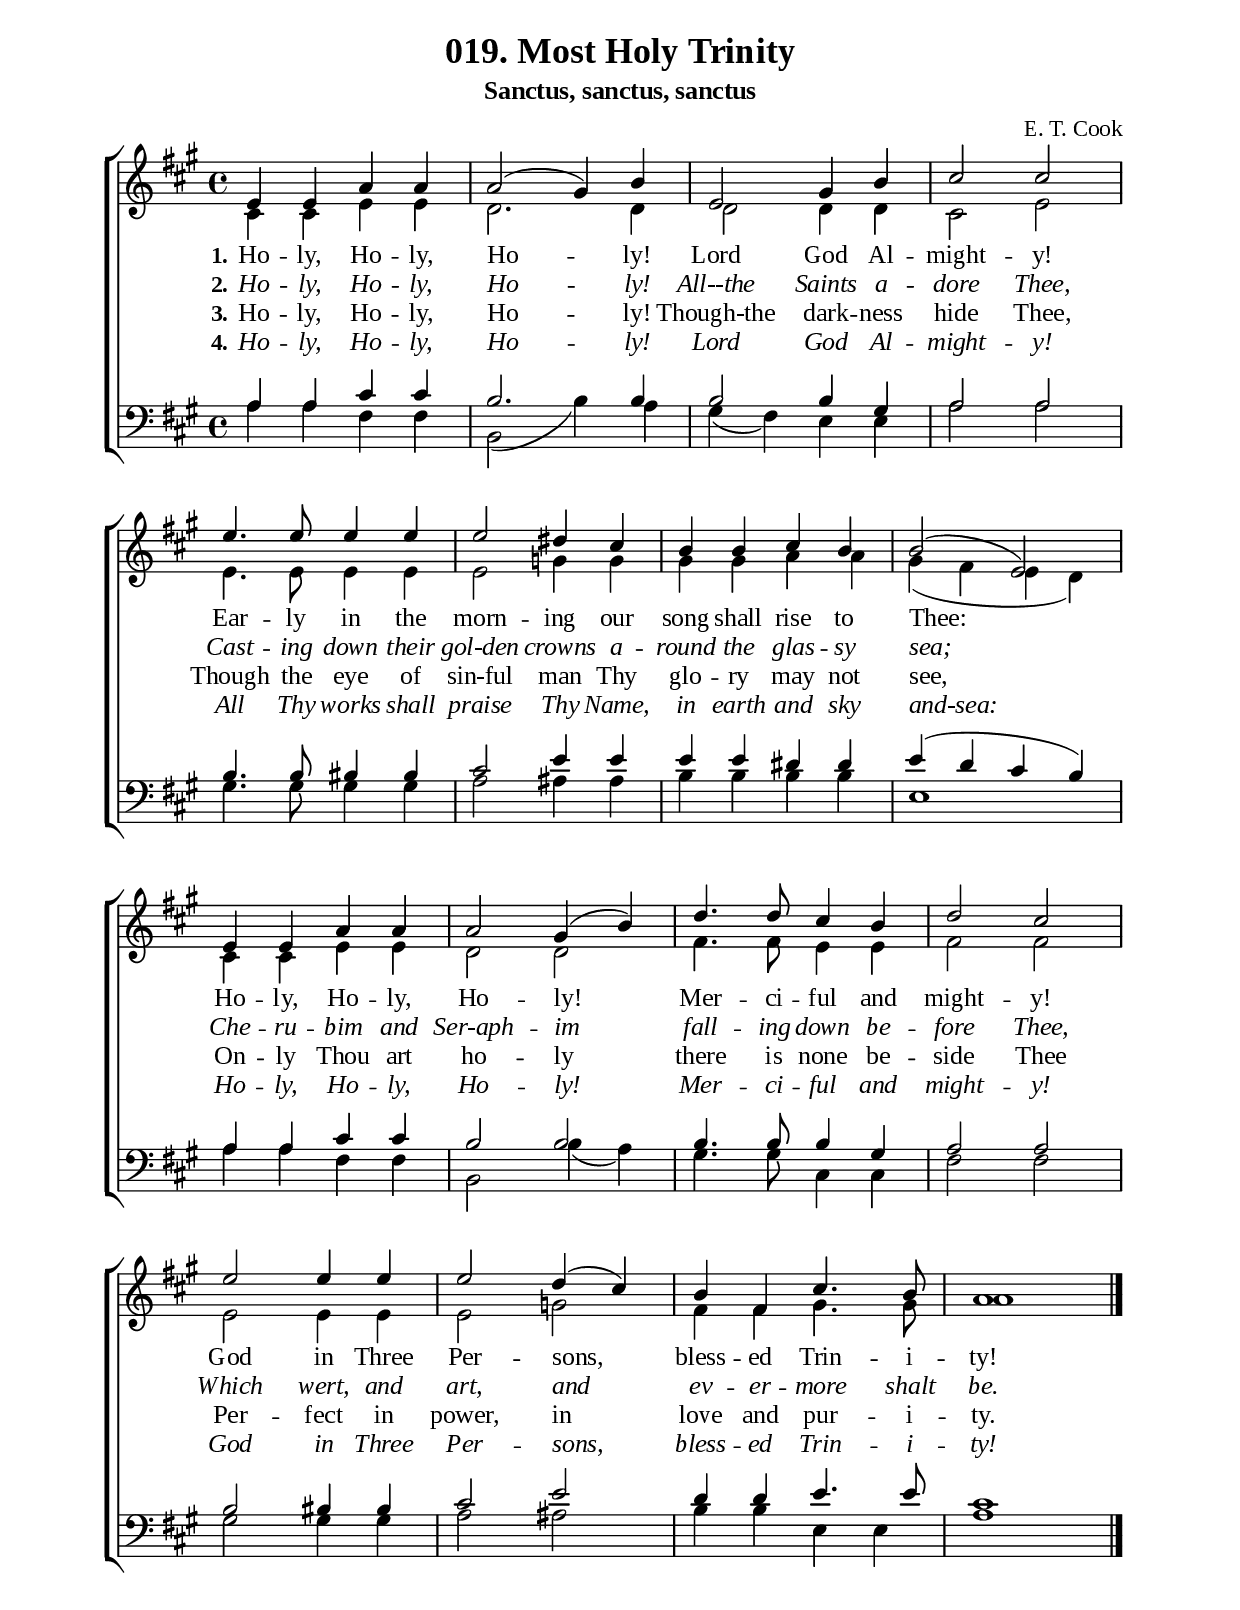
%%%%%%%%%%%%%%%%%%%%%%%%%%%%%
% CONTENTS OF THIS DOCUMENT
% 1. Common settings
% 2. Soprano verse music
% 3. Alto verse music
% 4. Tenor verse music
% 5. Basso verse music
% 6. Verse lyrics
% 7. Layout
%%%%%%%%%%%%%%%%%%%%%%%%%%%%%

%%%%%%%%%%%%%%%%%%%%%%%%%%%%%
% 1. Common settings
%%%%%%%%%%%%%%%%%%%%%%%%%%%%%
\version "2.18.2"

\header {
  title = "019. Most Holy Trinity"
  subtitle = "Sanctus, sanctus, sanctus"
  %poet = ""
  composer = "E. T. Cook"
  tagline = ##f
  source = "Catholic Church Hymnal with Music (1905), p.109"
  %site = ""
}

globalSettings= {
  \key a \major
  \time 4/4
  %\override Score.BarNumber.break-visibility = ##(#t #t #t)
  \override Score.BarNumber.break-visibility = ##(#f #f #f)
}

verseSettings = {
  \phrasingSlurDashed
}

\paper {
  #(set-paper-size "a4")
  top-margin = 15\mm
  bottom-margin = 15\mm
  left-margin = 20\mm
  right-margin = 20\mm
  indent = #0
  #(define fonts
	 (make-pango-font-tree "Liberation Serif"
	 		       "Liberation Serif"
			       "Liberation Serif"
			       (/ 20 20)))
}

printItalic = \with {
  \override LyricText.font-shape = #'italic
}

%%%%%%%%%%%%%%%%%%%%%%%%%%%%%
% 2. Soprano verse music
%%%%%%%%%%%%%%%%%%%%%%%%%%%%%
musicVerseSoprano = \relative c' {
  %{  1 %} e4 e a a |
  %{	2 %} a2 (gis4) b |
  %{	3 %} e,2 gis4 b |
  %{	4 %} cis2 cis \break \bar "|"
  %{	5 %} e4. e8 e4 e |
  %{	6 %} e2 dis4 cis |
  %{	7 %} b b cis b |
  %{	8 %} b2 (e,) \break \bar "|"
  %{	9 %} e4 e a a |
  %{ 10%} a2 gis4 (b) |
  %{ 11%} d4. d8 cis4 b |
  %{ 12%} d2 cis \break \bar "|"
  %{ 13%} e2 e4 e |
  %{ 14%} e2 d4 (cis) |
  %{ 15%} b fis cis'4. b8 |
  %{ 16%} a1 \bar "|."
}

%%%%%%%%%%%%%%%%%%%%%%%%%%%%%
% 3. Alto verse music
%%%%%%%%%%%%%%%%%%%%%%%%%%%%%
musicVerseAlto = \relative c' {
  %{	1 %} cis4 cis e e |
  %{	2 %} d2. d4 |
  %{	3 %} d2 d4 d |
  %{	4 %} cis2 e |
  %{	5 %} e4. e8 e4 e |
  %{	6 %} e2 g4 g |
  %{	7 %} gis gis a a |
  %{	8 %} gis (fis e d) |
  %{	9 %} cis cis e e |
  %{ 10%} d2 d |
  %{ 11%} fis4. fis8 e4 e |
  %{ 12%} fis2 fis |
  %{ 13%} e2 e4 e |
  %{ 14%} e2 g |
  %{ 15%} fis4 fis gis4. gis8 |
  %{ 16%} a1
}

%%%%%%%%%%%%%%%%%%%%%%%%%%%%%
% 4. Tenor verse music
%%%%%%%%%%%%%%%%%%%%%%%%%%%%%
musicVerseTenor = \relative c' {
  %{	1 %} a4 a cis cis |
  %{	2 %} b2. b4 |
  %{	3 %} b2 b4  gis |
  %{	4 %} a2 a |
  %{	5 %} b4. b8 bis4 bis |
  %{	6 %} cis2 e4 e |
  %{	7 %} e e dis dis |
  %{	8 %} e (d cis b) |
  %{	9 %} a a cis cis |
  %{ 10%} b2 b |
  %{ 11%} b4. b8 b4 gis |
  %{ 12%} a2 a |
  %{ 13%} b2 bis4 bis |
  %{ 14%} cis2 e |
  %{ 15%} d4 d e4. e8 |
  %{ 16%} cis1
}

%%%%%%%%%%%%%%%%%%%%%%%%%%%%%
% 5. Basso verse music
%%%%%%%%%%%%%%%%%%%%%%%%%%%%%
musicVerseBasso = \relative c {
  %{	1 %} a'4 a fis fis |
  %{	2 %} b,2 (b'4) a |
  %{	3 %} gis (fis) e e |
  %{	4 %} a2 a |
  %{	5 %} gis4. gis8 gis4 gis |
  %{	6 %} a2 ais4 ais |
  %{	7 %} b b b b |
  %{	8 %} e,1 |
  %{	9 %} a4 a fis fis |
  %{ 10%} b,2 b'4 (a) |
  %{ 11%} gis4. gis8 cis,4 cis |
  %{ 12%} fis2 fis |
  %{ 13%} gis2 gis4 gis |
  %{ 14%} a2 ais |
  %{ 15%} b4 b e, e |
  %{ 16%} a1
  }

%%%%%%%%%%%%%%%%%%%%%%%%%%%%%
% 6. Verse lyrics
%%%%%%%%%%%%%%%%%%%%%%%%%%%%%
lyricVerseOne = \lyricmode {
  \set stanza = #"1."
  Ho -- ly, Ho -- ly, Ho -- ly! Lord God Al -- might -- y!
  Ear -- ly in the morn -- ing our song shall rise to Thee:
  Ho -- ly, Ho -- ly, Ho -- ly! Mer -- ci -- ful and might -- y!
  God in Three Per -- sons, bless -- ed Trin -- i -- ty!
}

lyricVerseTwo = \lyricmode {
  \set stanza = #"2."
  Ho -- ly, Ho -- ly, Ho -- ly! All--the Saints a -- dore Thee,
  Cast -- ing down their gol-den crowns a -- round the glas -- sy sea;
  Che -- ru -- bim and Ser-aph -- im fall -- ing down be -- fore Thee,
  Which wert, and art, and ev -- er -- more shalt be.
}

lyricVerseThree = \lyricmode {
  \set stanza = #"3."
  Ho -- ly, Ho -- ly, Ho -- ly! Though-the dark -- ness hide Thee,
  Though the eye of sin-ful man Thy glo -- ry may not see,
  On -- ly Thou art ho -- ly there is none be -- side Thee
  Per -- fect in power, in love and pur -- i -- ty.
}

lyricVerseFour = \lyricmode {
  \set stanza = #"4."
    Ho -- ly, Ho -- ly, Ho -- ly! Lord God Al -- might -- y!
	All Thy works shall praise Thy Name, in earth and sky and-sea:
	Ho -- ly, Ho -- ly, Ho -- ly! Mer -- ci -- ful and might -- y!
	God in Three Per -- sons, bless -- ed Trin -- i -- ty!
}


%%%%%%%%%%%%%%%%%%%%%%%%%%%%%
% 7. Layout
%%%%%%%%%%%%%%%%%%%%%%%%%%%%%
\score {
    \new ChoirStaff <<
      \new Staff <<
        \clef "treble"
        \new Voice = "soprano" {
          \voiceOne \globalSettings \verseSettings \stemUp \slurUp \musicVerseSoprano
        }
        \new Voice = "alto" {
          \voiceTwo \globalSettings \verseSettings \stemDown \slurDown \musicVerseAlto
        }
      >>
      \new Lyrics \lyricsto soprano \lyricVerseOne
      \new Lyrics \printItalic \lyricsto soprano \lyricVerseTwo
      \new Lyrics \lyricsto soprano \lyricVerseThree
      \new Lyrics \printItalic \lyricsto soprano \lyricVerseFour
      \new Staff <<
        \clef "bass"
        \new Voice = "tenor" {
          \voiceOne \globalSettings \verseSettings \stemUp \slurUp \musicVerseTenor
        }
        \new Voice = "basso" {
          \voiceTwo \globalSettings \verseSettings \stemDown \slurDown \musicVerseBasso
        }
      >>
    >>
}

